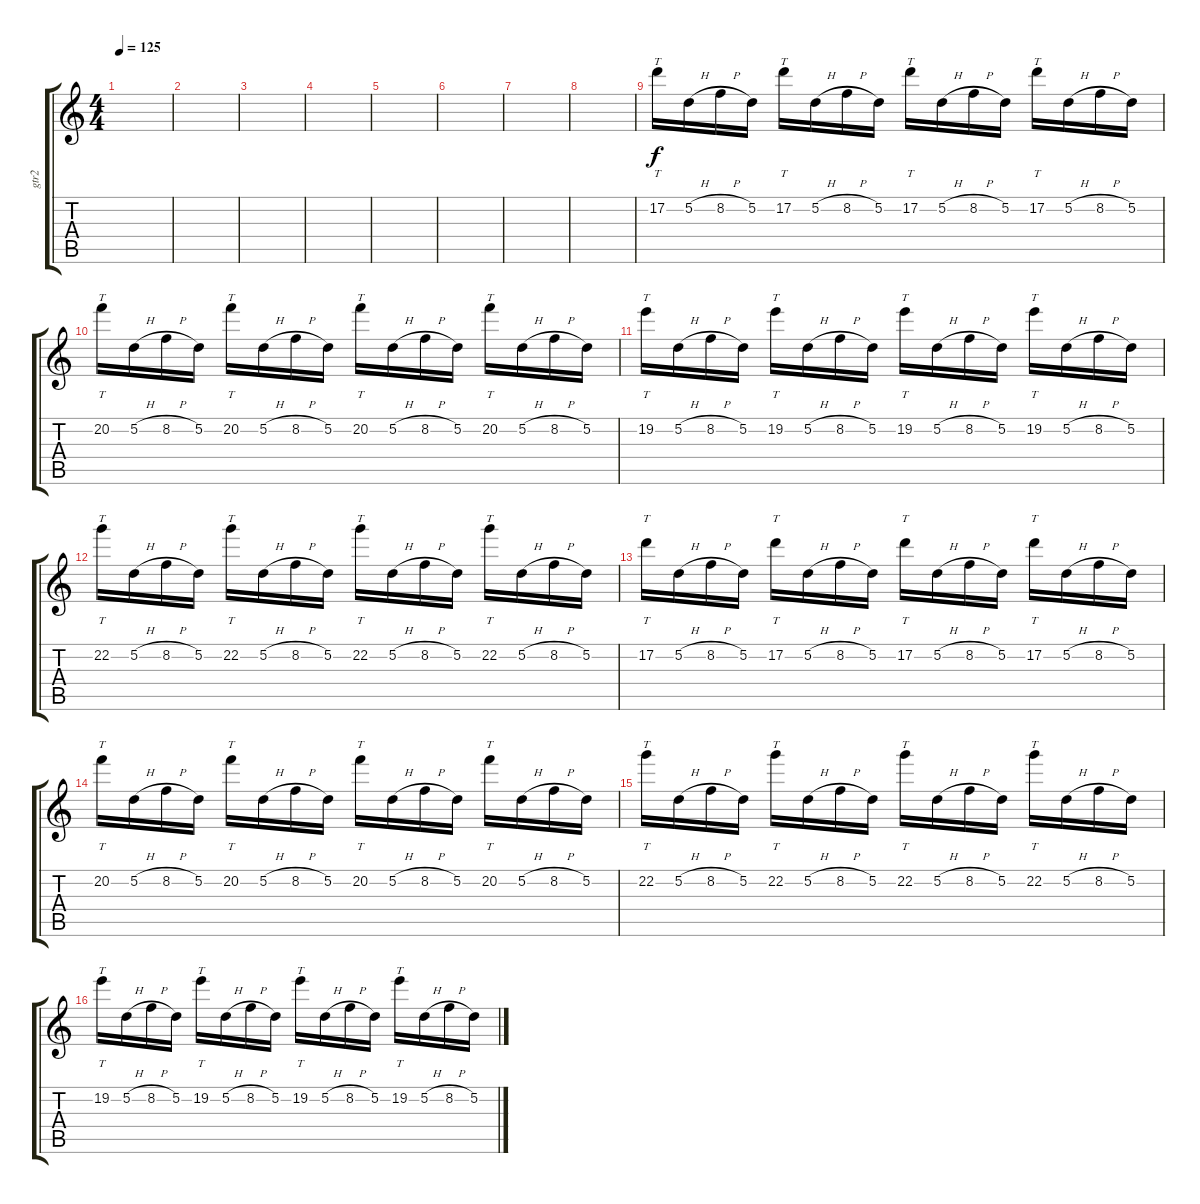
\track ("gtr2" "gtr2") {instrument distortionguitar}
\staff {score tabs}
\tuning (D4 A3 F3 C3 G2 D2) {hide}
\ts (4 4)
\tempo 125
\clef g2
\ks c
|
|
|
|
|
|
|
|
17.2.16{tt} 5.2{h}.16 8.2{h}.16 5.2.16 17.2.16{tt} 5.2{h}.16 8.2{h}.16 5.2.16 17.2.16{tt} 5.2{h}.16 8.2{h}.16 5.2.16 17.2.16{tt} 5.2{h}.16 8.2{h}.16 5.2.16 |
20.2.16{tt} 5.2{h}.16 8.2{h}.16 5.2.16 20.2.16{tt} 5.2{h}.16 8.2{h}.16 5.2.16 20.2.16{tt} 5.2{h}.16 8.2{h}.16 5.2.16 20.2.16{tt} 5.2{h}.16 8.2{h}.16 5.2.16 |
19.2.16{tt} 5.2{h}.16 8.2{h}.16 5.2.16 19.2.16{tt} 5.2{h}.16 8.2{h}.16 5.2.16 19.2.16{tt} 5.2{h}.16 8.2{h}.16 5.2.16 19.2.16{tt} 5.2{h}.16 8.2{h}.16 5.2.16 |
22.2.16{tt} 5.2{h}.16 8.2{h}.16 5.2.16 22.2.16{tt} 5.2{h}.16 8.2{h}.16 5.2.16 22.2.16{tt} 5.2{h}.16 8.2{h}.16 5.2.16 22.2.16{tt} 5.2{h}.16 8.2{h}.16 5.2.16 |
17.2.16{tt} 5.2{h}.16 8.2{h}.16 5.2.16 17.2.16{tt} 5.2{h}.16 8.2{h}.16 5.2.16 17.2.16{tt} 5.2{h}.16 8.2{h}.16 5.2.16 17.2.16{tt} 5.2{h}.16 8.2{h}.16 5.2.16 |
20.2.16{tt} 5.2{h}.16 8.2{h}.16 5.2.16 20.2.16{tt} 5.2{h}.16 8.2{h}.16 5.2.16 20.2.16{tt} 5.2{h}.16 8.2{h}.16 5.2.16 20.2.16{tt} 5.2{h}.16 8.2{h}.16 5.2.16 |
22.2.16{tt} 5.2{h}.16 8.2{h}.16 5.2.16 22.2.16{tt} 5.2{h}.16 8.2{h}.16 5.2.16 22.2.16{tt} 5.2{h}.16 8.2{h}.16 5.2.16 22.2.16{tt} 5.2{h}.16 8.2{h}.16 5.2.16 |
19.2.16{tt} 5.2{h}.16 8.2{h}.16 5.2.16 19.2.16{tt} 5.2{h}.16 8.2{h}.16 5.2.16 19.2.16{tt} 5.2{h}.16 8.2{h}.16 5.2.16 19.2.16{tt} 5.2{h}.16 8.2{h}.16 5.2.16
